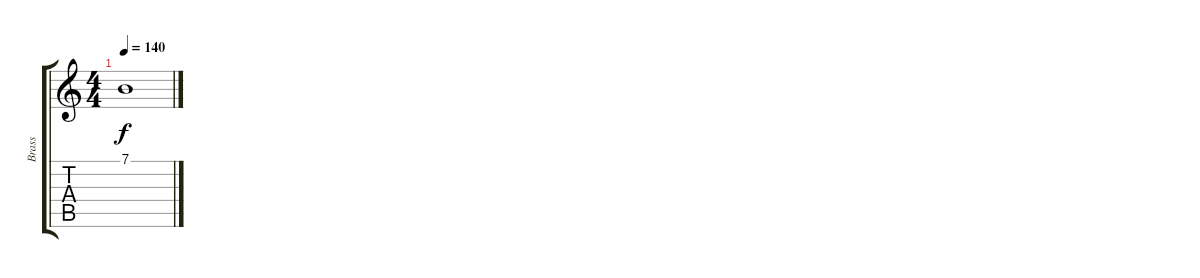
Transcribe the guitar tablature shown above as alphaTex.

\track ("Brass" "Brass") {instrument trumpet}
\staff {score tabs}
\tuning (E4 B3 G3 D3 A2 E2) {hide}
\ts (4 4)
\tempo 140
\clef g2
\ks c
7.1.1{dy f}
